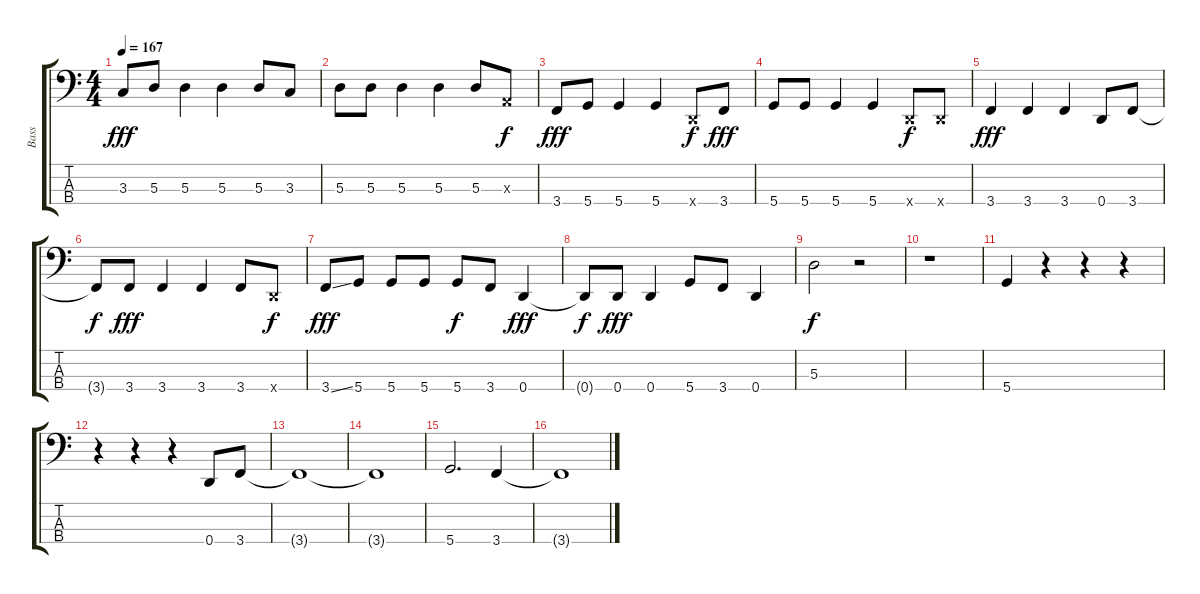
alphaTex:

\track ("Bass" "Bass") {instrument acousticguitarsteel}
\staff {score tabs}
\tuning (G2 D2 A1 D1) {hide}
\ts (4 4)
\tempo 167
\clef f4
\ks c
3.3.8{dy fff} 5.3.8 5.3.4 5.3.4 5.3.8 3.3.8 |
5.3.8 5.3.8 5.3.4 5.3.4 5.3.8 0.3{x}.8{dy f} |
3.4.8{dy fff} 5.4.8 5.4.4 5.4.4 0.4{x}.8{dy f} 3.4.8{dy fff} |
5.4.8 5.4.8 5.4.4 5.4.4 0.4{x}.8{dy f} 0.4{x}.8 |
3.4.4{dy fff} 3.4.4 3.4.4 0.4.8 3.4.8 |
3.4{t}.8{dy f} 3.4.8{dy fff} 3.4.4 3.4.4 3.4.8 0.4{x}.8{dy f} |
3.4{ss}.8{dy fff} 5.4.8 5.4.8 5.4.8 5.4.8{dy f} 3.4.8 0.4.4{dy fff} |
0.4{t}.8{dy f} 0.4.8{dy fff} 0.4.4 5.4.8 3.4.8 0.4.4 |
5.3.2{dy f} r.2 |
r.1 |
5.4.4 r.4 r.4 r.4 |
r.4 r.4 r.4 0.4.8 3.4.8 |
3.4{t}.1 |
3.4{t}.1 |
5.4.2{d} 3.4.4 |
3.4{t}.1
